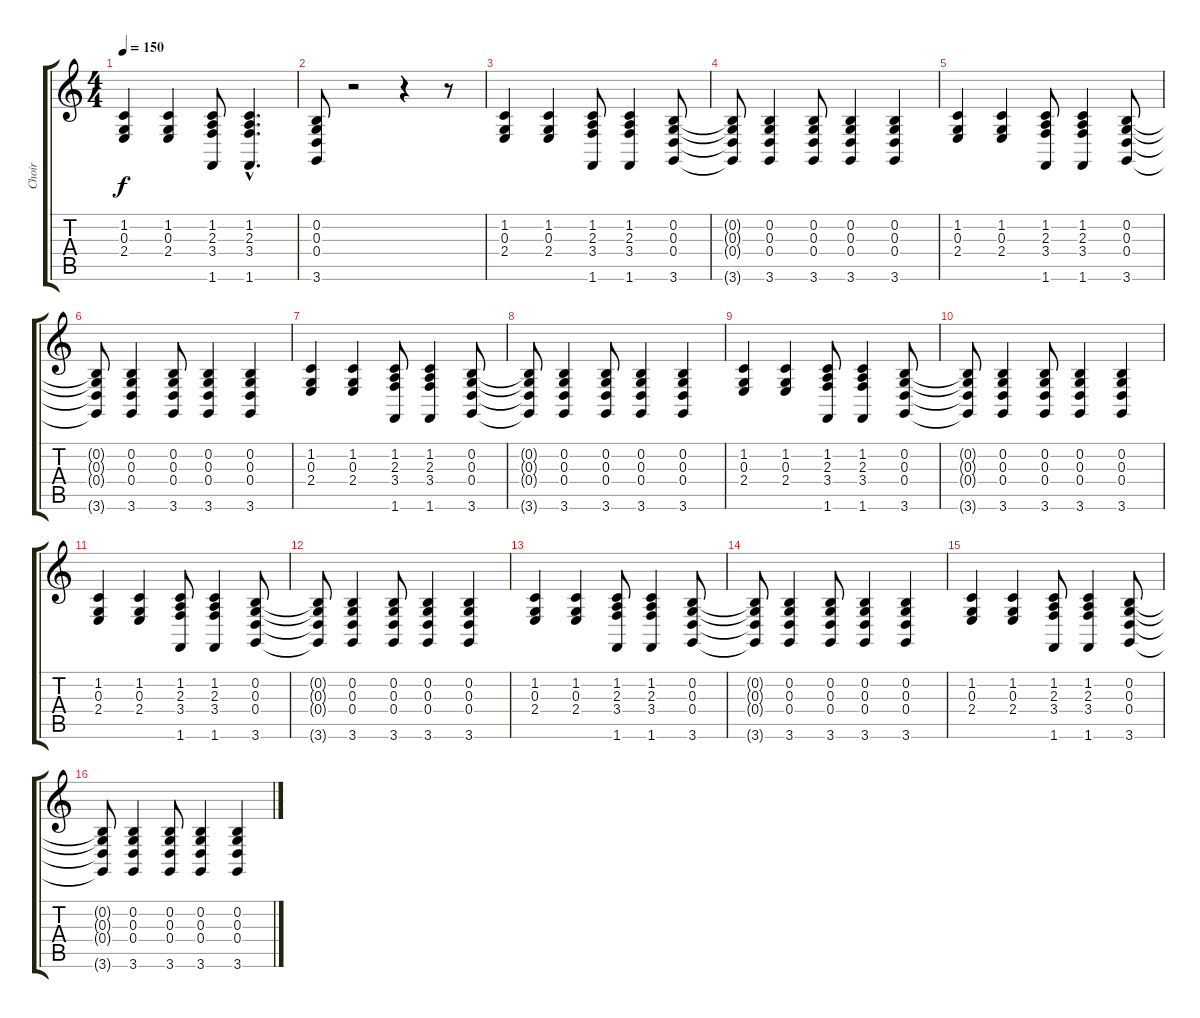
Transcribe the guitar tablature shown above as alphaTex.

\track ("Choir" "Choir") {instrument choiraahs}
\staff {score tabs}
\tuning (E4 B3 G3 D3 A2 E2) {hide}
\ts (4 4)
\tempo 150
\clef g2
\ks c
(1.2 0.3 2.4).4{dy f} (1.2 0.3 2.4).4 (1.2 2.3 3.4 1.6).8 (1.2{hac} 2.3{hac} 3.4{hac} 1.6{hac}).4{d} |
(0.2 0.3 0.4 3.6).8 r.2 r.4 r.8 |
(1.2 0.3 2.4).4 (1.2 0.3 2.4).4 (1.2 2.3 3.4 1.6).8 (1.2 2.3 3.4 1.6).4 (0.2 0.3 0.4 3.6).8 |
(0.2{t} 0.3{t} 0.4{t} 3.6{t}).8 (0.2 0.3 0.4 3.6).4 (0.2 0.3 0.4 3.6).8 (0.2 0.3 0.4 3.6).4 (0.2 0.3 0.4 3.6).4 |
(1.2 0.3 2.4).4 (1.2 0.3 2.4).4 (1.2 2.3 3.4 1.6).8 (1.2 2.3 3.4 1.6).4 (0.2 0.3 0.4 3.6).8 |
(0.2{t} 0.3{t} 0.4{t} 3.6{t}).8 (0.2 0.3 0.4 3.6).4 (0.2 0.3 0.4 3.6).8 (0.2 0.3 0.4 3.6).4 (0.2 0.3 0.4 3.6).4 |
(1.2 0.3 2.4).4 (1.2 0.3 2.4).4 (1.2 2.3 3.4 1.6).8 (1.2 2.3 3.4 1.6).4 (0.2 0.3 0.4 3.6).8 |
(0.2{t} 0.3{t} 0.4{t} 3.6{t}).8 (0.2 0.3 0.4 3.6).4 (0.2 0.3 0.4 3.6).8 (0.2 0.3 0.4 3.6).4 (0.2 0.3 0.4 3.6).4 |
(1.2 0.3 2.4).4 (1.2 0.3 2.4).4 (1.2 2.3 3.4 1.6).8 (1.2 2.3 3.4 1.6).4 (0.2 0.3 0.4 3.6).8 |
(0.2{t} 0.3{t} 0.4{t} 3.6{t}).8 (0.2 0.3 0.4 3.6).4 (0.2 0.3 0.4 3.6).8 (0.2 0.3 0.4 3.6).4 (0.2 0.3 0.4 3.6).4 |
(1.2 0.3 2.4).4 (1.2 0.3 2.4).4 (1.2 2.3 3.4 1.6).8 (1.2 2.3 3.4 1.6).4 (0.2 0.3 0.4 3.6).8 |
(0.2{t} 0.3{t} 0.4{t} 3.6{t}).8 (0.2 0.3 0.4 3.6).4 (0.2 0.3 0.4 3.6).8 (0.2 0.3 0.4 3.6).4 (0.2 0.3 0.4 3.6).4 |
(1.2 0.3 2.4).4 (1.2 0.3 2.4).4 (1.2 2.3 3.4 1.6).8 (1.2 2.3 3.4 1.6).4 (0.2 0.3 0.4 3.6).8 |
(0.2{t} 0.3{t} 0.4{t} 3.6{t}).8 (0.2 0.3 0.4 3.6).4 (0.2 0.3 0.4 3.6).8 (0.2 0.3 0.4 3.6).4 (0.2 0.3 0.4 3.6).4 |
(1.2 0.3 2.4).4 (1.2 0.3 2.4).4 (1.2 2.3 3.4 1.6).8 (1.2 2.3 3.4 1.6).4 (0.2 0.3 0.4 3.6).8 |
(0.2{t} 0.3{t} 0.4{t} 3.6{t}).8 (0.2 0.3 0.4 3.6).4 (0.2 0.3 0.4 3.6).8 (0.2 0.3 0.4 3.6).4 (0.2 0.3 0.4 3.6).4
